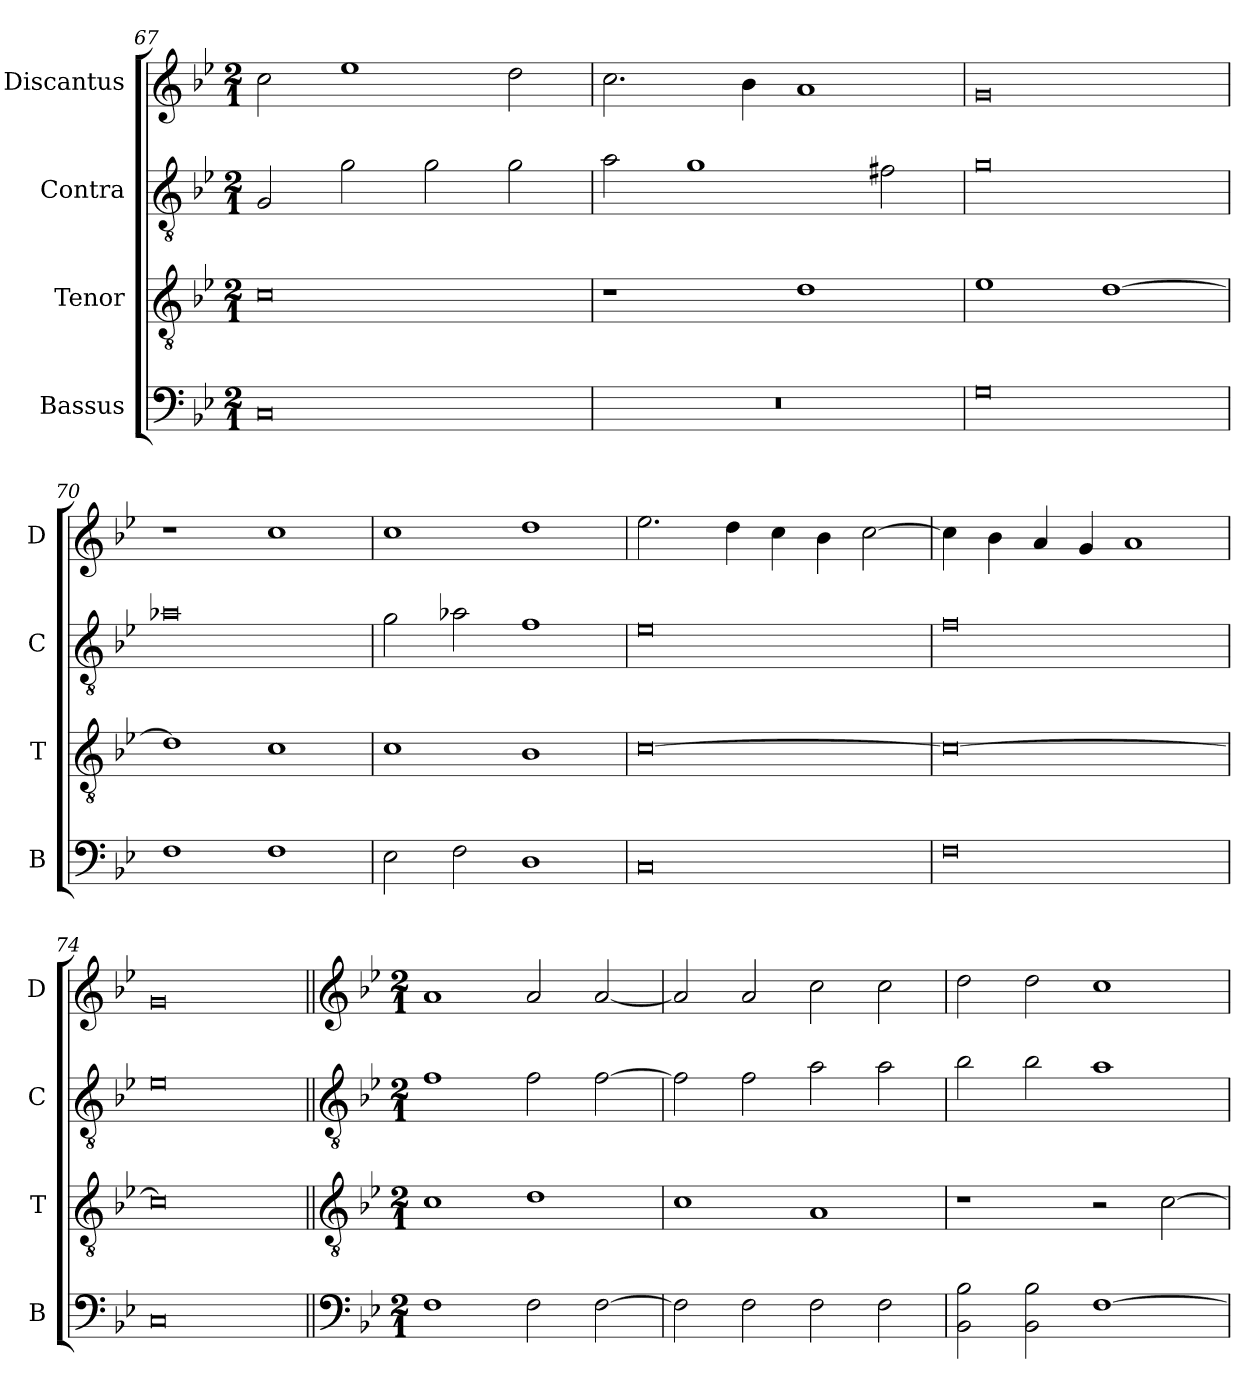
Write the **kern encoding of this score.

**kern	**kern	**kern	**kern
*part4	*part3	*part2	*part1
*staff4	*staff3	*staff2	*staff1
*I"Bassus	*I"Tenor	*I"Contra	*I"Discantus
*I'B	*I'T	*I'C	*I'D
*clefF4	*clefGv2	*clefGv2	*clefG2
*k[b-e-]	*k[b-e-]	*k[b-e-]	*k[b-e-]
*M2/1	*M2/1	*M2/1	*M2/1
=67	=67	=67	=67
0C	0c	2G/	2cc\
.	.	2g\	1ee-
.	.	2g\	.
.	.	2g\	2dd\
=68	=68	=68	=68
0r	1r	2a\	2.cc\
.	.	1g	.
.	.	.	4b-\
.	1d	.	1a
.	.	2f#X\	.
=69	=69	=69	=69
0G	1e-	0g	0g
.	[1d	.	.
=70	=70	=70	=70
1F	1d]	0a-X	1r
1F	1c	.	1cc
=71	=71	=71	=71
2E-\	1c	2g\	1cc
2F\	.	2a-X\	.
1D	1B-	1f	1dd
=72	=72	=72	=72
0C	[0c	0e-	2.ee-\
.	.	.	4dd\
.	.	.	4cc\
.	.	.	4b-\
.	.	.	[2cc\
=73	=73	=73	=73
0F	0c_	0f	4cc\]
.	.	.	4b-\
.	.	.	4a/
.	.	.	4g/
.	.	.	1a
=74	=74	=74	=74
0C	0c]	0e-	0g
!!LO:LB:g=z
=75||	=75||	=75||	=75||
*clefF4	*clefGv2	*clefGv2	*clefG2
*k[b-e-]	*k[b-e-]	*k[b-e-]	*k[b-e-]
*M2/1	*M2/1	*M2/1	*M2/1
1F	1c	1f	1a
2F\	1d	2f\	2a/
[2F\	.	[2f\	[2a/
=76	=76	=76	=76
2F\]	1c	2f\]	2a/]
2F\	.	2f\	2a/
2F\	1A	2a\	2cc\
2F\	.	2a\	2cc\
=77	=77	=77	=77
2BB-\ 2B-\	1r	2b-\	2dd\
2BB-\ 2B-\	.	2b-\	2dd\
[1F	2r	1a	1cc
.	[2c\	.	.
=	=	=	=
*-	*-	*-	*-
